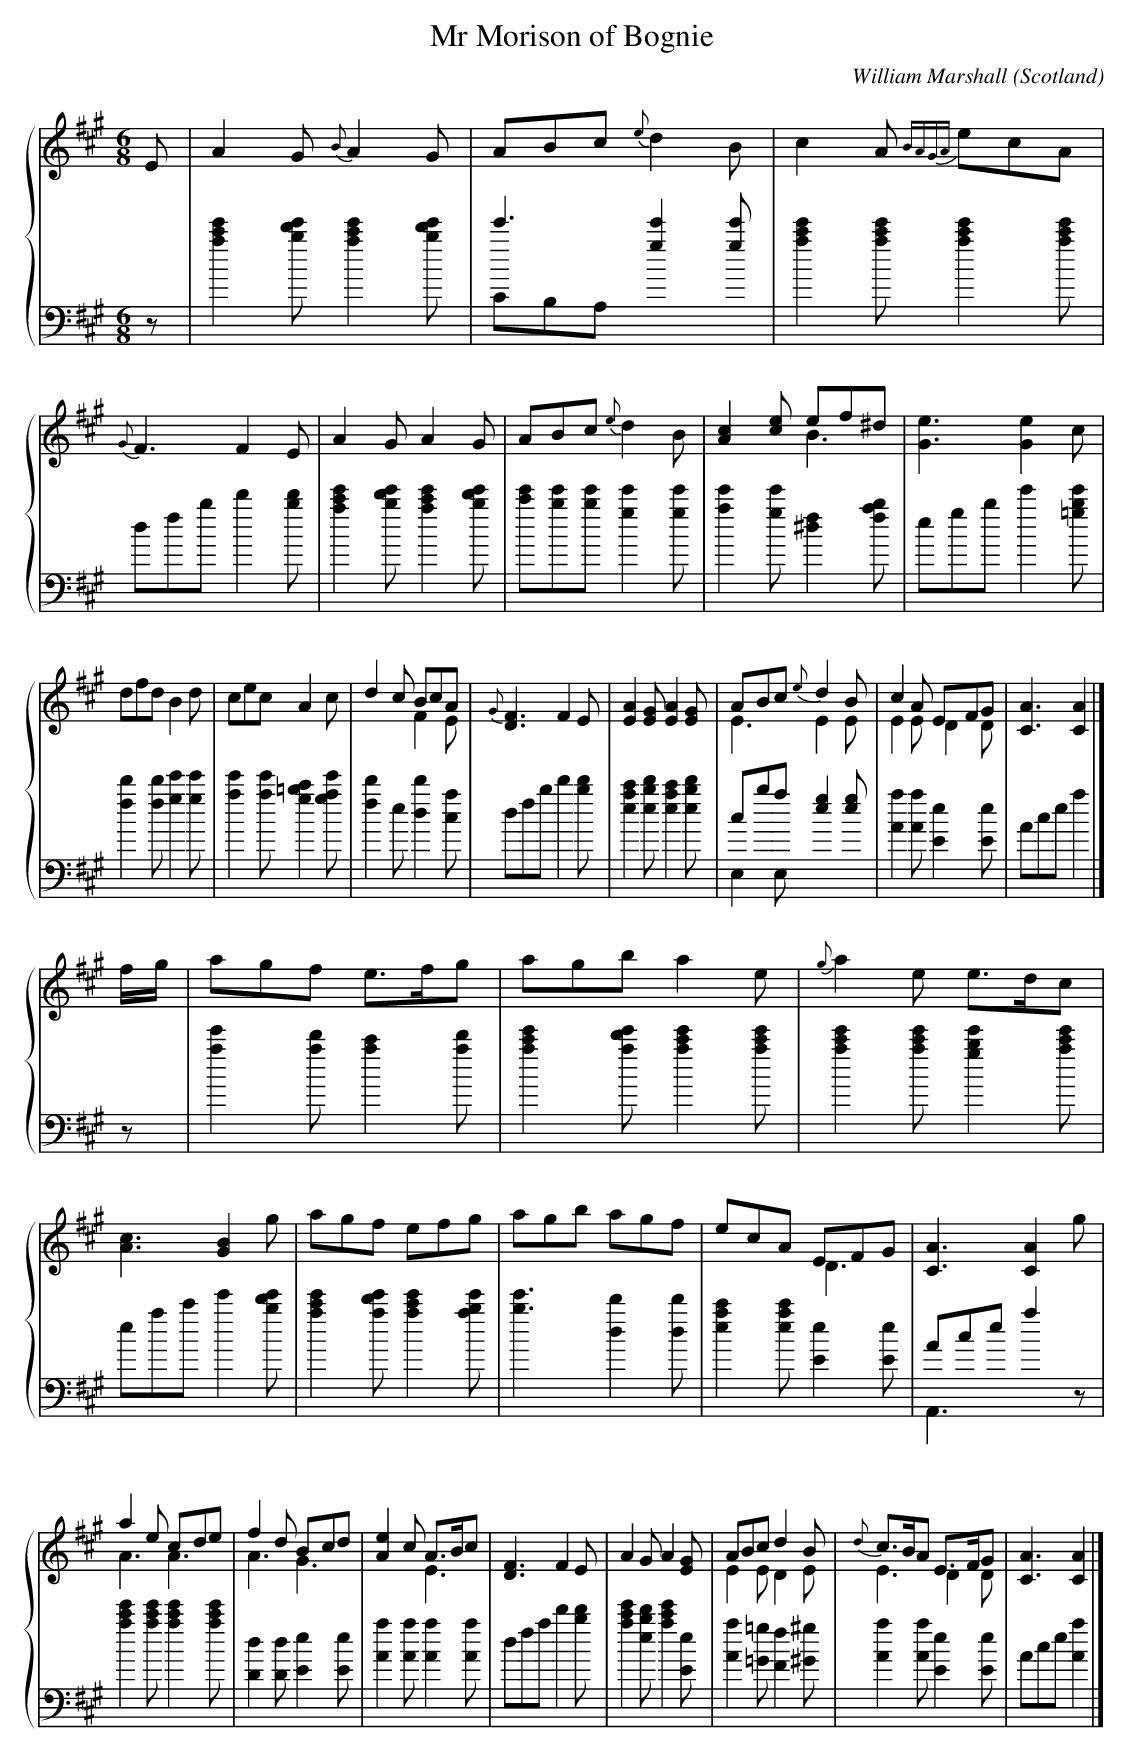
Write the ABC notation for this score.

X:1
T:Mr Morison of Bognie
C:William Marshall
L:1/8
M:6/8
O:Scotland
K:A
%%staves {1 2}
V:1
E  | \
A2G {B}A2G | ABc {e}d2B | c2A       {BAGA}ecA     | {G}F3    F2E | \
A2G A2G    | ABc {e}d2B | [Ac]2[ce] ef^d   & x3B3 | [Ge]3    [Ge]2c |
dfd B2d    | cec A2c    | d2c       BcA    &x3F2E | {G}[DF]3 F2E | \
[EA]2[EG] [EA]2[EG] | ABc {e}d2B & E3 E2E | c2A EFG & E2ED2D | [CA]3 [CA]2 |]
f/g/ | \
agf e>fg      | agb a2e          | {g}a2e  e>dc         | [Ac]3 [GB]2g | \
agf efg       | agb agf          | ecA     EFG  &x3D3   | [CA]3 [CA]2g |
a2e cde &A3A3 | f2d Bcd & A3G3   | [Ae]2c  A>Bc &x3E3   | [DF]3 F2E | \
A2G A2[EG]    | ABc d2B & E2ED2E | {d}c>BA E>FG & E3D2D | [CA]3 [CA]2 |]
V:2 clef=bass
z | \
[ac'e']2[bd'e'] [ac'e']2[bd'e'] | e'3 [ge']2[ge'] & CB,A, x3 | \
[ac'e']2[ac'e'] [ac'e']2[ac'e'] | dfb d'2[bd'] | \
[ac'e']2[bd'e'] [ac'e']2[bd'e'] | [c'e'][be'][be'] [ge']2[ge'] | \
[ae']2[ge'] [f^d]2[fab] | egb e'2[=gbe'] | \
[fd']2[fd'] [ge']2[ge'] | [ae']2[ae'] [g=bc']2 [gae'] | \
[fd']2e [dd']2[ca] | dfb d'2[bd'] | \
[eac']2[ebd'] [eac']2[ebd'] | cba [eg]2[eg] & E,2E,x3 | \
[Aa]2[Aa] [Ee]2[Ee] | Ace a2 |]
z | \
[ae']2[ad'] [ac']2[ad'] | [ac'e']2[ad'e'] [ac'e']2[ac'e'] | \
[ac'e']2[ac'e'] [gbe']2[ac'e'] | eac' e'2[bd'e'] | \
[ac'e']2[ad'e'] [ac'e']2[abe'] | [be']3 [dd']2[dd'] | \
[eac']2[eac'] [Ee]2[Ee] | Ace a2z & A,,3x3 | \
[ac'e']2[ac'e'] [ac'e']2[ac'e'] | [Dd]2[Dd] [Ee]2[Ee] | \
[Aa]2[Aa] [Aa]2[Aa] | dfa d'2[bd'] | \
[ac'e']2[ebd'] [ac'e']2[Ee] | [Aa]2[=G=g] [Ff]2[^G^g] | \
[Aa]2[Aa] [Ee]2[Ee] | Ace [Aa]2 |]
